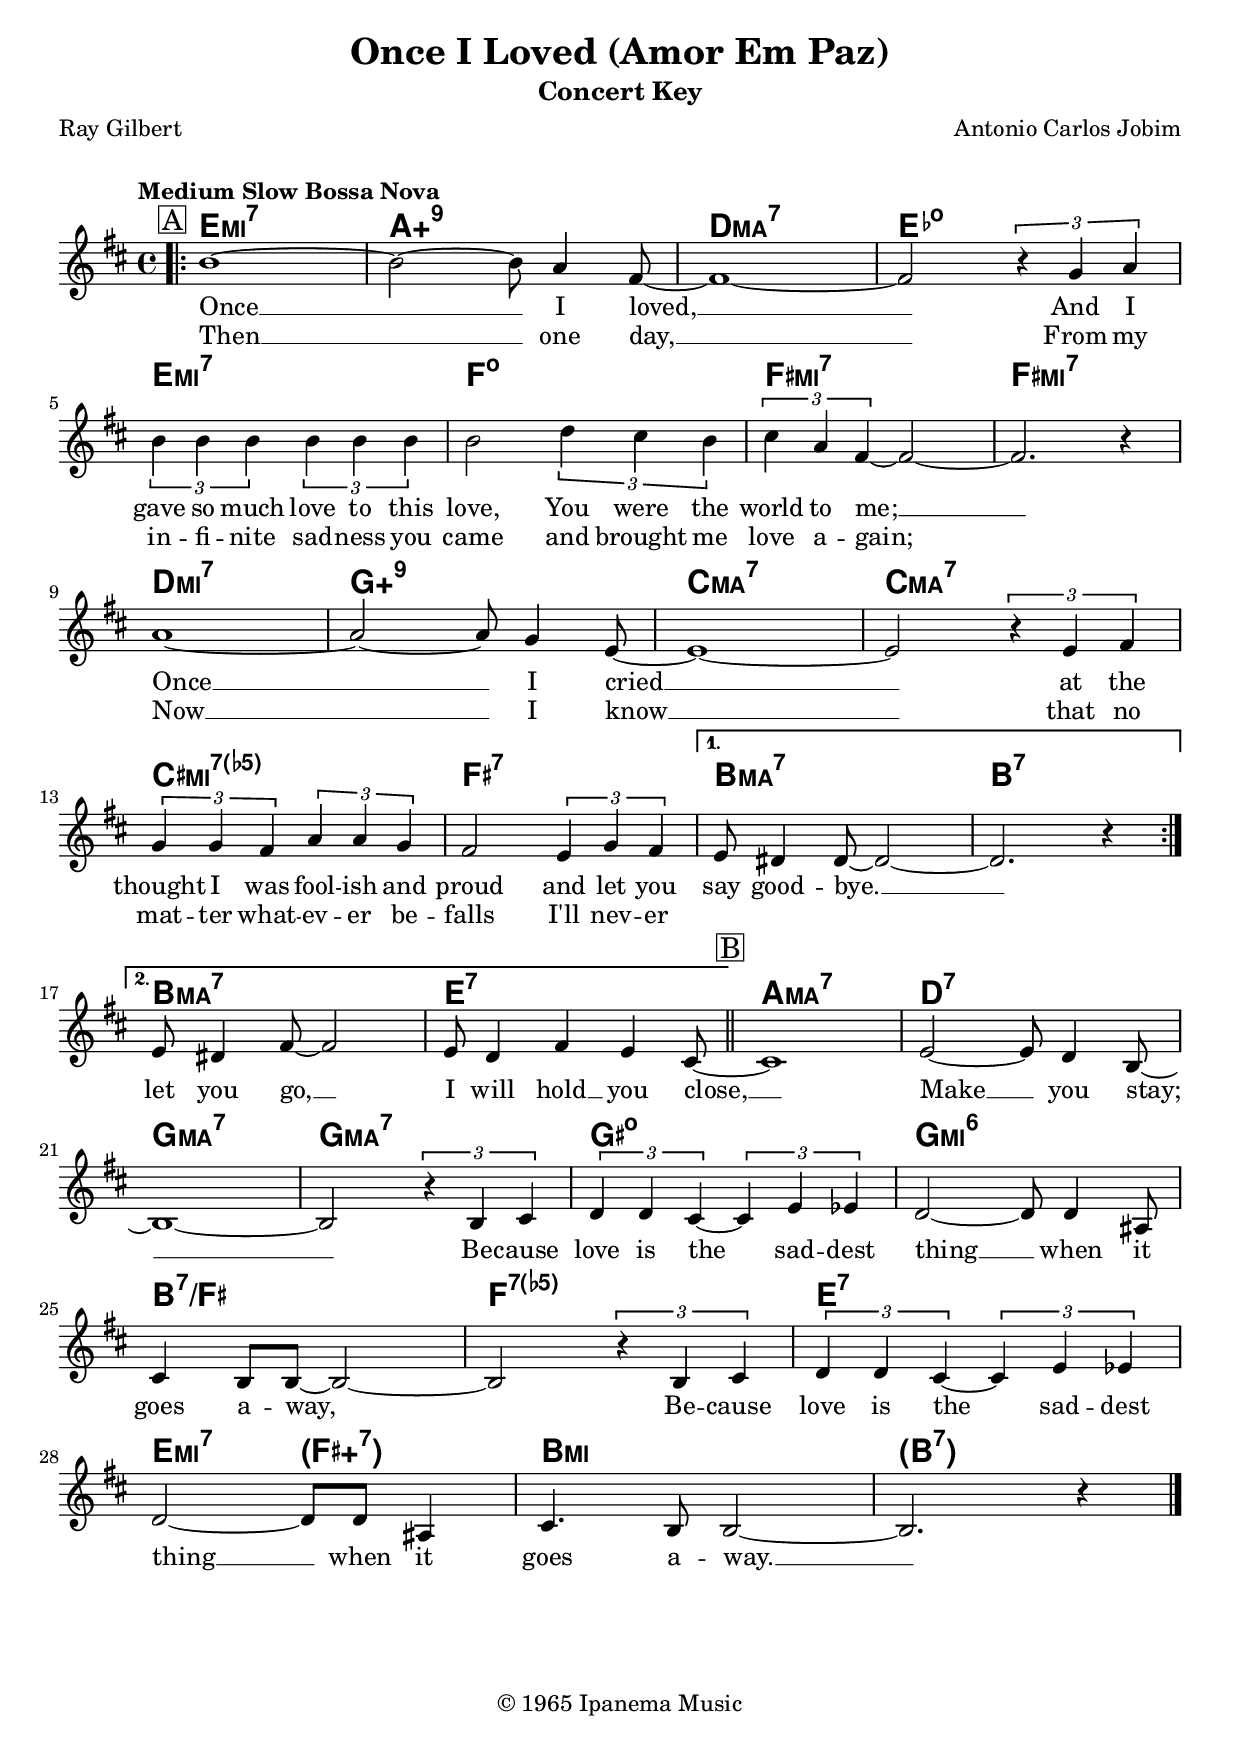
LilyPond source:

\version "2.24.0"

\include "english.ly"

instrument = "Concert Key"
whatKey = b
whatClef = "treble"

%% -*- Mode: LilyPond -*-

\include "lead-sheets.ily"

refrainLyricsOne = \lyricmode {
  Once __ I loved, __
  And I gave so much love to this love,
  You were the world to me; __
  Once __ I cried __ at the
  thought I was fool -- ish and proud and let you
}

refrainLyricsRepOne = \lyricmode {
  say good -- bye. __
}

refrainLyricsTwo = \lyricmode {
  Then __ one day, __ 
  From my in -- fi -- nite sad -- ness
  you came and brought me love a -- gain;
  Now __ I know __ that no mat -- ter what -- ev -- er be -- falls
  I'll nev -- er
}

refrainLyricsLast = \lyricmode {
  let you go, __ I will hold __ you close, __
  Make __ you stay; __
  Be -- cause love is the sad -- dest thing __
  when it goes a -- way,
  Be -- cause love is the sad -- dest thing __
  when it goes a -- way. __
}

refrainChords = \chordmode {
  b1:m7 e1:9.5+ a1:maj7 bf1:dim7
  b1:m7 c1:dim7 cs1:m7 cs1:m7
  
  a1:m7 d1:9.5+ g1:maj7 g1:maj7 gs1:m7.5- cs1:7
  
  fs1:maj7 fs1:7
  
  fs1:maj7 b1:7
  
  e1:maj7 a1:7
  d1:maj7 d1:maj7 ds1:dim7 d1:m6 fs1:7/cs c1:7.5- b1:7
  b2:m7
  \set chordNameFunction = #begin-end-parenthesis-ignatzek-chord-names
  cs2:7.5+
  \unset chordNameFunction
  fs1:m
  \set chordNameFunction = #begin-end-parenthesis-ignatzek-chord-names
  fs1:7
  \unset chordNameFunction
}

refrainMelody = \relative f' {
  \time 4/4
  \key fs \minor
  \clef \whatClef
  \tempo "Medium Slow Bossa Nova"

  \mark \markup{ \box "A" }
  
  \bar ".|:"

  \repeat volta 2 {
  fs1~ | fs2~ fs8 e4 cs8~ | cs1~ | cs2 \tuplet 3/2 { r4 d4 e4 } |
  \break
  \tuplet 3/2 { fs4 fs4 fs4 } \tuplet 3/2 { fs4 fs4 fs4 } |
  fs2 \tuplet 3/2 { a4 gs4 fs4 } |
  \tuplet 3/2 { gs4 e4 cs4~ } cs2~ | cs2. r4 |
  \break
  e1~ | e2~ e8 d4 b8~ | b1~ | b2 \tuplet 3/2 { r4 b4 cs4 } |
  \tuplet 3/2 { d4 d4 cs4 } \tuplet 3/2 { e4 e4 d4 } | 
  cs2 \tuplet 3/2 { b4 d4 cs4 } |
  } \alternative { {
  b8 as4 as8~ as2~ | as2. r4 |
  }{
    \break
  b8 as4 cs8~ cs2 | b8 a4 cs4 b4 gs8~ |
  } }

  \bar "||"

  \mark \markup{ \box "B" }
  
  gs1 | b2~ b8 a4 fs8~ |
  \break
  fs1~ | fs2 \tuplet 3/2 { r4 fs4 gs4 } |
  \tuplet 3/2 { a4 a4 gs4~ } \tuplet 3/2 { gs4 b4 bf4 } | a2~ a8 a4 es8 |
  \break
  gs4 fs8 fs8~ fs2~ | fs2 \tuplet 3/2 { r4 fs4 gs4 } |
  \tuplet 3/2 { a4 a4 gs4~} \tuplet 3/2 { gs4 b4 bf4 } |
  \break
  a2~ a8 a8 es4 | gs4. fs8 fs2~ | fs2. r4 |
  
  \bar "|."
}

\include "paper.ily"

\header {
  title = "Once I Loved (Amor Em Paz)"
  subtitle = \instrument
  poet = "Ray Gilbert"
  composer = "Antonio Carlos Jobim"
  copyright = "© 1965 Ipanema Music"
}

\markup {
  % Leave a gap after the header
  \vspace #1
}

\score {
  <<
    { \context ChordNames 
      {
      \override ChordName.font-size = #+3
      \override ChordName.font-series = #'bold
      \set chordChanges = ##f
     \transpose fs \whatKey {
       \refrainChords
	}
      }
      }
    \new Staff {
      \context Voice = "voiceMelody" { 
	\noDoubleAccidentalMusic \transpose fs \whatKey {
	  \refrainMelody
	  }
	}
    }
    \new Lyrics \lyricsto "voiceMelody"
    {
    <<
      { \refrainLyricsOne }
      \new Lyrics {
	\set associatedVoice = "voiceMelody"
	\refrainLyricsTwo }
    >>
    \refrainLyricsRepOne
    \refrainLyricsLast
    }
  >>
  \layout { }
}

